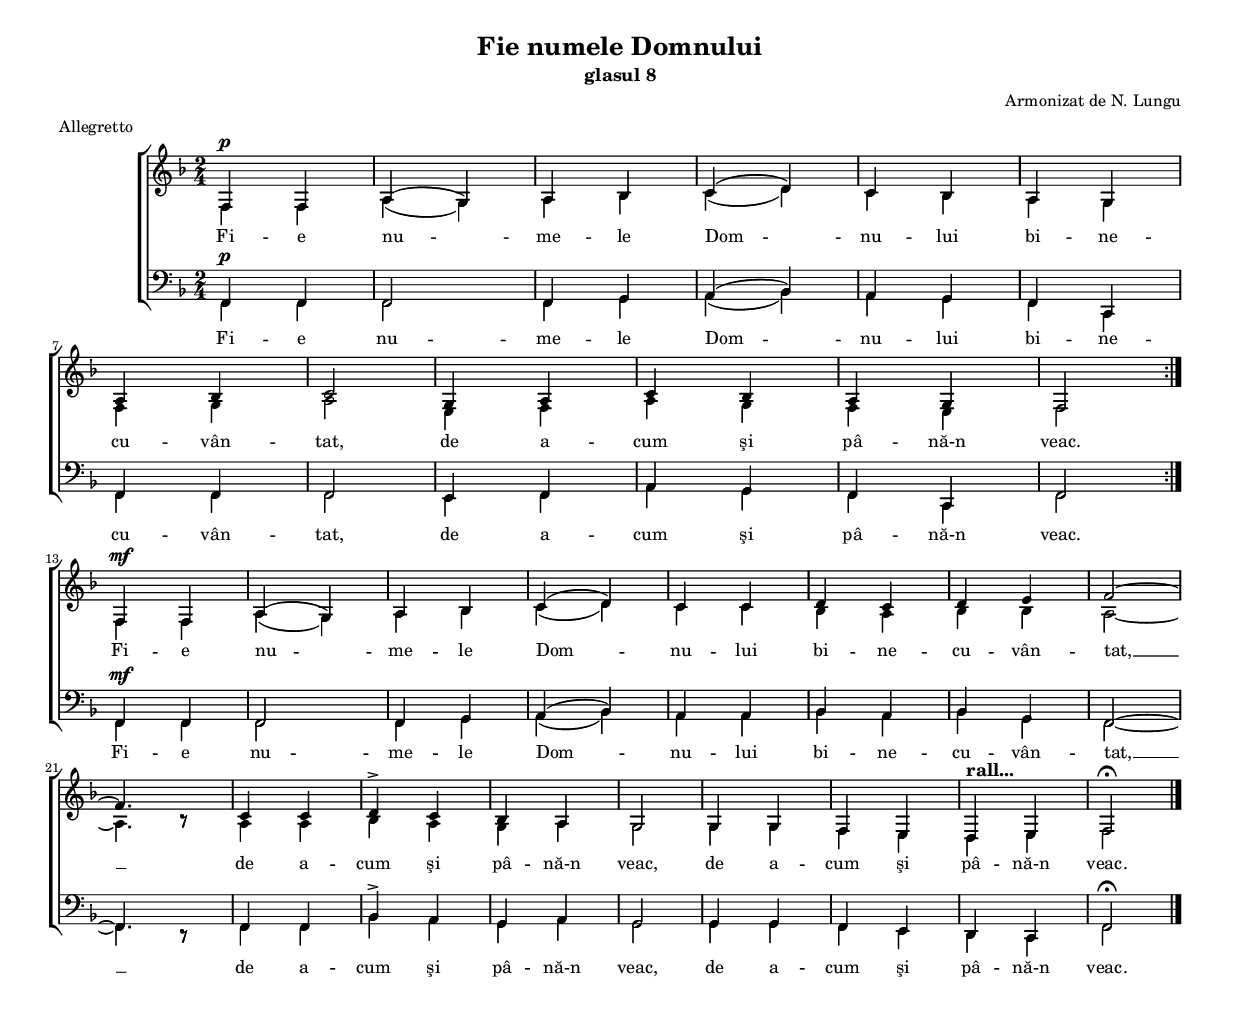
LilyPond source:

\version "2.12.0"
\include "defines.ly"
midiTempo = 
  \midi {
    \context {
      \Score
      tempoWholesPerMinute = #(ly:make-moment 160 4)
      }
    }


\include "preamble.ly"

\header {
  title = "Fie numele Domnului"
  subtitle = "glasul 8"
  composer = "Armonizat de N. Lungu"
  meter = "Allegretto"
}

global = {
  \globalPreamble
  \key f \major
  \time 2/4
}

womenWords = \lyricmode {
  Fi -- e nu -- me -- le Dom -- nu -- lui bi -- ne -- cu -- vân -- tat,
  de a -- cum şi pâ -- nă-n veac.

  Fi -- e nu -- me -- le Dom -- nu -- lui bi -- ne -- cu -- vân -- tat, __
  de a -- cum şi pâ -- nă-n veac,
  de a -- cum şi pâ -- nă-n veac.
}

menWords = \womenWords

sopMusic = \relative {
  % Fie numele Domnului binecuvântat, de acum şi până-n veac.
  \repeat volta 2 {
    f4^\p f4
    a4( g4)
    a4 bes4
    c4( d4)
    c4 bes4
    a4 g4
    a4 bes4
    c2
    g4 a4
    c4 bes4
    a4 g4
    f2
  }

  \break

  % Fie numele Domnului binecuvântat, de acum şi până-n veac, de acum
  % şi până-n veac.
  f4^\mf f4
  a4( g4)
  a4 bes4
  c4( d4)
  c4 c4
  d4 c4
  d4 e4
  f2~
  f4. b,8\rest
  c4 c4
  d4^\accent c4
  bes4 a4
  g2
  g4 g4
  f4 e4
  d4^\rallMarkup e4
  f2^\fermata \bar "|."
}

altoMusic = \relative {
  % Fie numele Domnului binecuvântat, de acum şi până-n veac.
  \repeat volta 2 {
    f4 f4
    a4( g4)
    a4 bes4
    c4( d4)
    c4 bes4
    a4 g4
    f4 g4
    a2
    e4 f4
    a4 g4
    f4 e4
    f2
  }

  % Fie numele Domnului binecuvântat, de acum şi până-n veac, de acum
  % şi până-n veac.
  f4 f4
  a4( g4)
  a4 bes4
  c4( d4)
  c4 c4
  bes4 a4
  bes4 bes4
  a2~
  a4. b8\rest
  a4 a4
  bes4 a4
  g4 a4
  g2
  g4 g4
  f4 e4
  d4 e4
  f2
}

tenorMusic = \relative {
  % Fie numele Domnului binecuvântat, de acum şi până-n veac.
  \repeat volta 2 {
    f,4^\p f4
    f2
    f4 g4
    a4( bes4)
    a4 g4
    f4 c4
    f4 f4
    f2
    e4 f4
    a4 g4
    f4 c4
    f2
  }

  % Fie numele Domnului binecuvântat, de acum şi până-n veac, de acum
  % şi până-n veac.
  f4^\mf f4
  f2
  f4 g4
  a4( bes4)
  a4 a4
  bes4 a4
  bes4 g4
  f2~
  f4. d8\rest
  f4 f4
  bes4^\accent a4
  g4 a4
  g2
  g4 g4
  f4 e4
  d4 c4
  f2^\fermata
}

bassMusic = \relative {
  % Fie numele Domnului binecuvântat, de acum şi până-n veac.
  \repeat volta 2 {
    f,4 f4
    f2
    f4 g4
    a4( bes4)
    a4 g4
    f4 c4
    f4 f4
    f2
    e4 f4
    a4 g4
    f4 c4
    f2
  }

  % Fie numele Domnului binecuvântat, de acum şi până-n veac, de acum
  % şi până-n veac.
  f4 f4
  f2
  f4 g4
  a4( bes4)
  a4 a4
  bes4 a4
  bes4 g4
  f2~
  f4. d8\rest
  f4 f4
  bes4 a4
  g4 a4
  g2
  g4 g4
  f4 e4
  d4 c4
  f2
}

\include "two-staves.ly"
